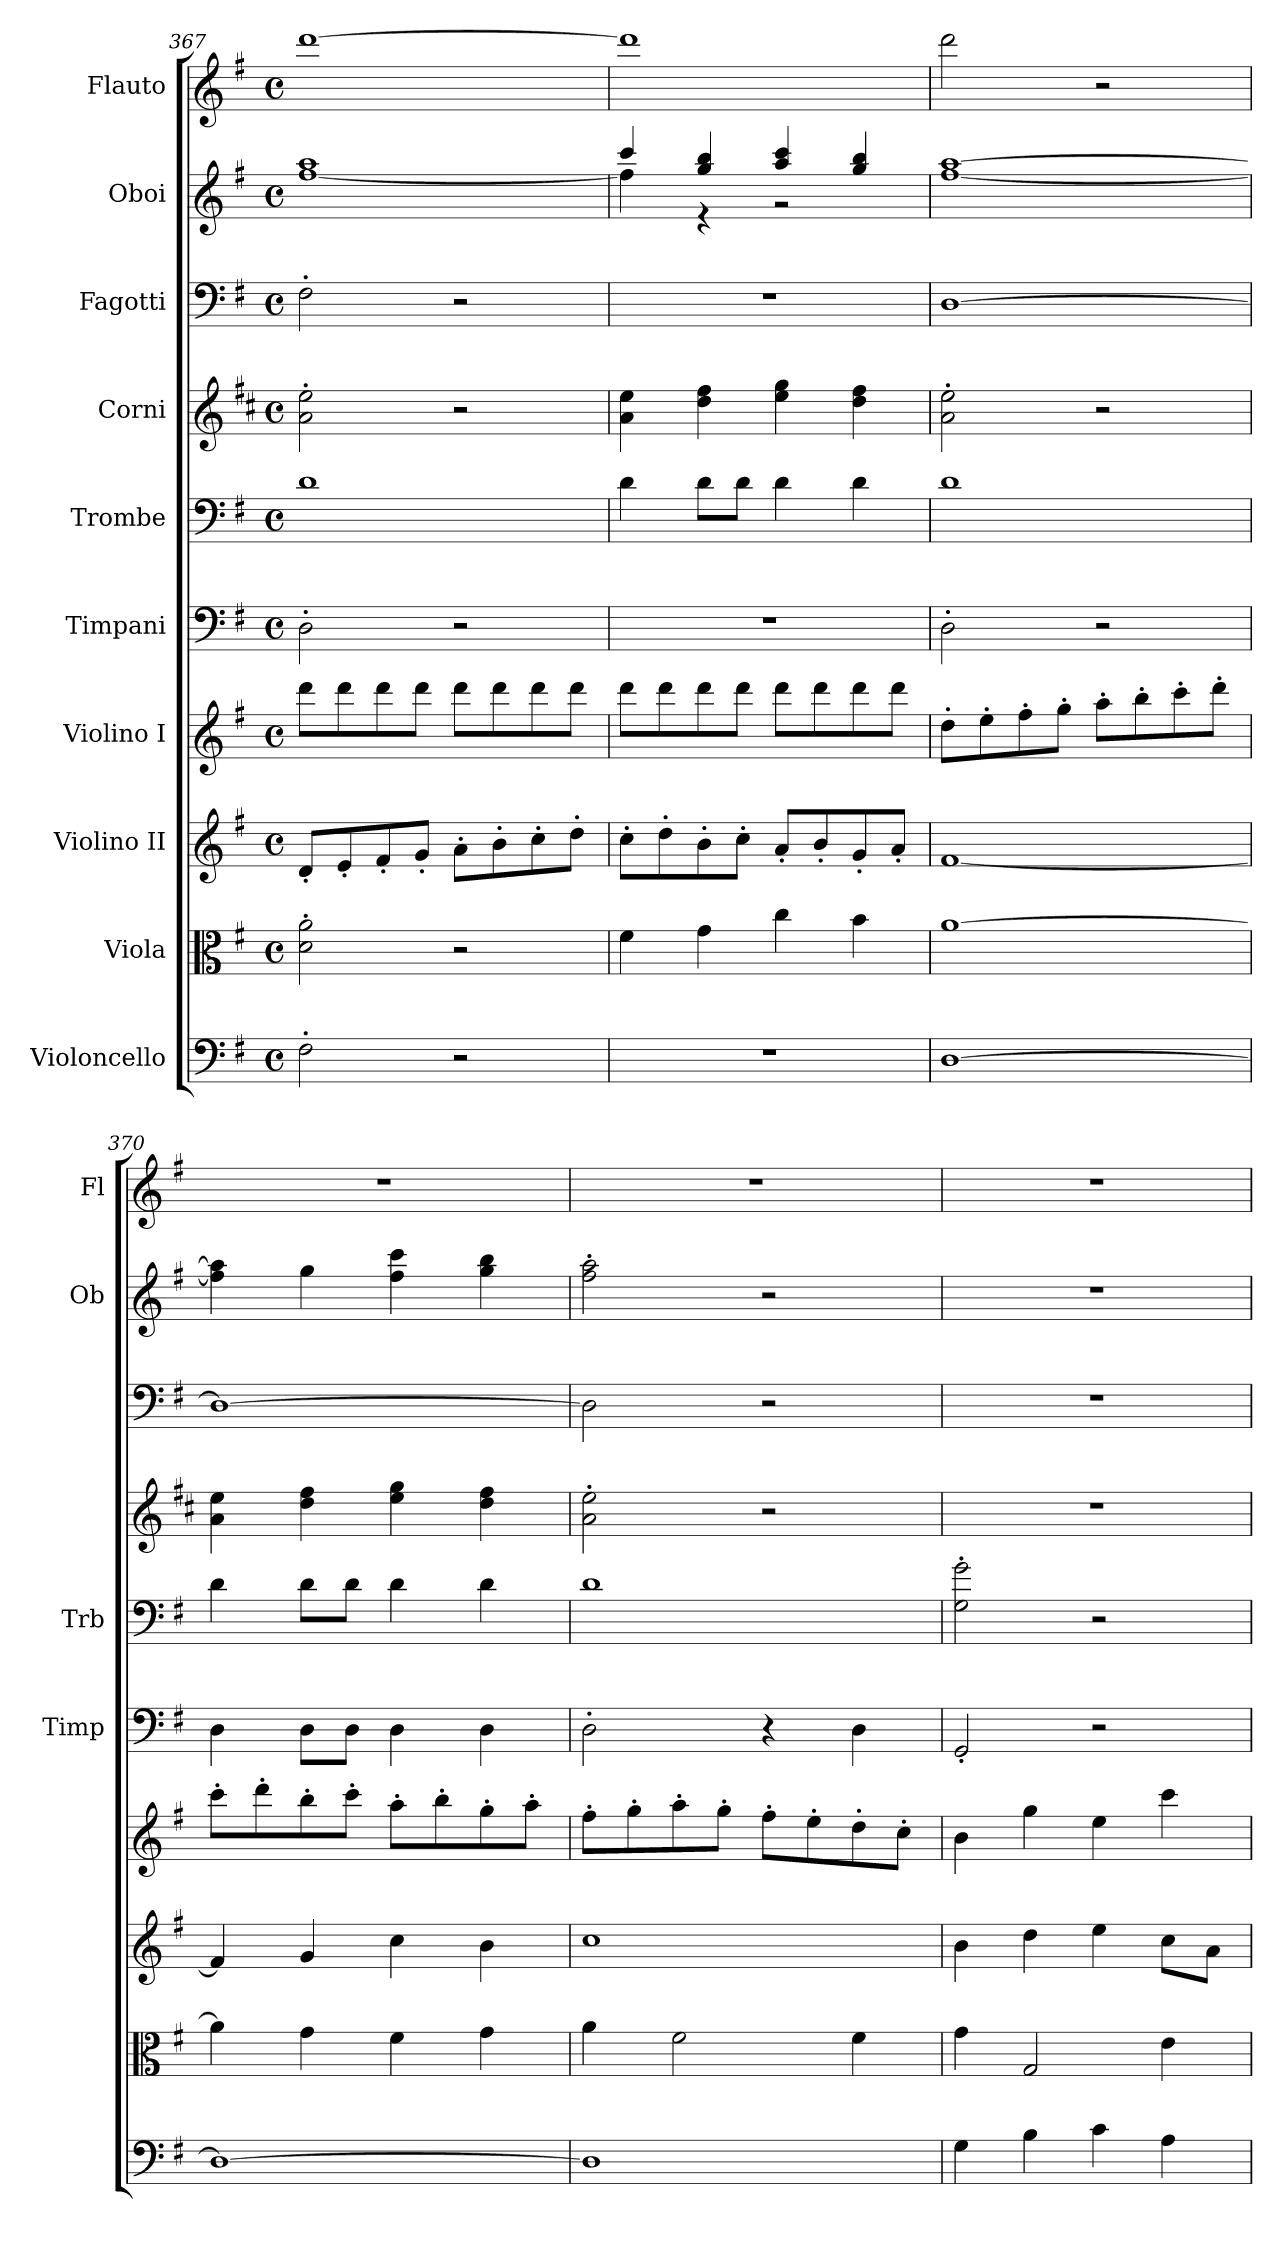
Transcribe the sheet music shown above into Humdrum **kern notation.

**kern	**kern	**kern	**kern	**kern	**kern	**kern	**kern	**kern	**kern
*part10	*part9	*part8	*part7	*part6	*part5	*part4	*part3	*part2	*part1
*staff10	*staff9	*staff8	*staff7	*staff6	*staff5	*staff4	*staff3	*staff2	*staff1
*I"Violoncello	*I"Viola	*I"Violino II	*I"Violino I	*I"Timpani	*I"Trombe	*I"Corni	*I"Fagotti	*I"Oboi	*I"Flauto
*	*	*	*	*I'Timp	*I'Trb	*	*	*I'Ob	*I'Fl
*clefF4	*clefC3	*clefG2	*clefG2	*clefF4	*clefF4	*clefG2	*clefF4	*clefG2	*clefG2
*	*	*	*	*	*	*ITrd4c7	*	*	*
*k[f#]	*k[f#]	*k[f#]	*k[f#]	*k[f#]	*k[f#]	*k[f#]	*k[f#]	*k[f#]	*k[f#]
*M4/4	*M4/4	*M4/4	*M4/4	*M4/4	*M4/4	*M4/4	*M4/4	*M4/4	*M4/4
*met(c)	*met(c)	*met(c)	*met(c)	*met(c)	*met(c)	*met(c)	*met(c)	*met(c)	*met(c)
=367	=367	=367	=367	=367	=367	=367	=367	=367	=367
*	*	*	*	*	*	*	*	*^	*
2F#'\	2d\' 2a\'	8d'/L	8ddd\L	2D'\	1d	2d\' 2a\'	2F#'\	1aa	[1ff#	[1ddd
.	.	8e'/	8ddd\	.	.	.	.	.	.	.
.	.	8f#'/	8ddd\	.	.	.	.	.	.	.
.	.	8g'/J	8ddd\J	.	.	.	.	.	.	.
2r	2r	8a'\L	8ddd\L	2r	.	2r	2r	.	.	.
.	.	8b'\	8ddd\	.	.	.	.	.	.	.
.	.	8cc'\	8ddd\	.	.	.	.	.	.	.
.	.	8dd'\J	8ddd\J	.	.	.	.	.	.	.
!!LO:PB:g=z
=368	=368	=368	=368	=368	=368	=368	=368	=368	=368	=368
1r	4f#\	8cc'\L	8ddd\L	1r	4d\	4d\ 4a\	1r	4ccc/	4ff#\]	1ddd]
.	.	8dd'\	8ddd\	.	.	.	.	.	.	.
.	4g\	8b'\	8ddd\	.	8d\L	4g\ 4b\	.	4gg/ 4bb/	4r	.
.	.	8cc'\J	8ddd\J	.	8d\J	.	.	.	.	.
.	4cc\	8a'/L	8ddd\L	.	4d\	4a\ 4cc\	.	4aa/ 4ccc/	2r	.
.	.	8b'/	8ddd\	.	.	.	.	.	.	.
.	4b\	8g'/	8ddd\	.	4d\	4g\ 4b\	.	4gg/ 4bb/	.	.
.	.	8a'/J	8ddd\J	.	.	.	.	.	.	.
*	*	*	*	*	*	*	*	*v	*v	*
=369	=369	=369	=369	=369	=369	=369	=369	=369	=369
[1D	[1a	[1f#	8dd'\L	2D'\	1d	2d\' 2a\'	[1D	[1ff# [1aa	2ddd\
.	.	.	8ee'\	.	.	.	.	.	.
.	.	.	8ff#'\	.	.	.	.	.	.
.	.	.	8gg'\J	.	.	.	.	.	.
.	.	.	8aa'\L	2r	.	2r	.	.	2r
.	.	.	8bb'\	.	.	.	.	.	.
.	.	.	8ccc'\	.	.	.	.	.	.
.	.	.	8ddd'\J	.	.	.	.	.	.
=370	=370	=370	=370	=370	=370	=370	=370	=370	=370
1D_	4a\]	4f#/]	8ccc'\L	4D\	4d\	4d\ 4a\	1D_	4ff#\] 4aa\]	1r
.	.	.	8ddd'\	.	.	.	.	.	.
.	4g\	4g/	8bb'\	8D\L	8d\L	4g\ 4b\	.	4gg\	.
.	.	.	8ccc'\J	8D\J	8d\J	.	.	.	.
.	4f#\	4cc\	8aa'\L	4D\	4d\	4a\ 4cc\	.	4ff#\ 4ccc\	.
.	.	.	8bb'\	.	.	.	.	.	.
.	4g\	4b\	8gg'\	4D\	4d\	4g\ 4b\	.	4gg\ 4bb\	.
.	.	.	8aa'\J	.	.	.	.	.	.
=371	=371	=371	=371	=371	=371	=371	=371	=371	=371
1D]	4a\	1cc	8ff#'\L	2D'\	1d	2d\' 2a\'	2D\]	2ff#\' 2aa\'	1r
.	.	.	8gg'\	.	.	.	.	.	.
.	2f#\	.	8aa'\	.	.	.	.	.	.
.	.	.	8gg'\J	.	.	.	.	.	.
.	.	.	8ff#'\L	4r	.	2r	2r	2r	.
.	.	.	8ee'\	.	.	.	.	.	.
.	4f#\	.	8dd'\	4D\	.	.	.	.	.
.	.	.	8cc'\J	.	.	.	.	.	.
=372	=372	=372	=372	=372	=372	=372	=372	=372	=372
4G\	4g\	4b\	4b\	2GG'/	2G\' 2g\'	1r	1r	1r	1r
4B\	2G/	4dd\	4gg\	.	.	.	.	.	.
4c\	.	4ee\	4ee\	2r	2r	.	.	.	.
4A\	4e\	8cc\L	4ccc\	.	.	.	.	.	.
.	.	8a\J	.	.	.	.	.	.	.
=	=	=	=	=	=	=	=	=	=
*-	*-	*-	*-	*-	*-	*-	*-	*-	*-
